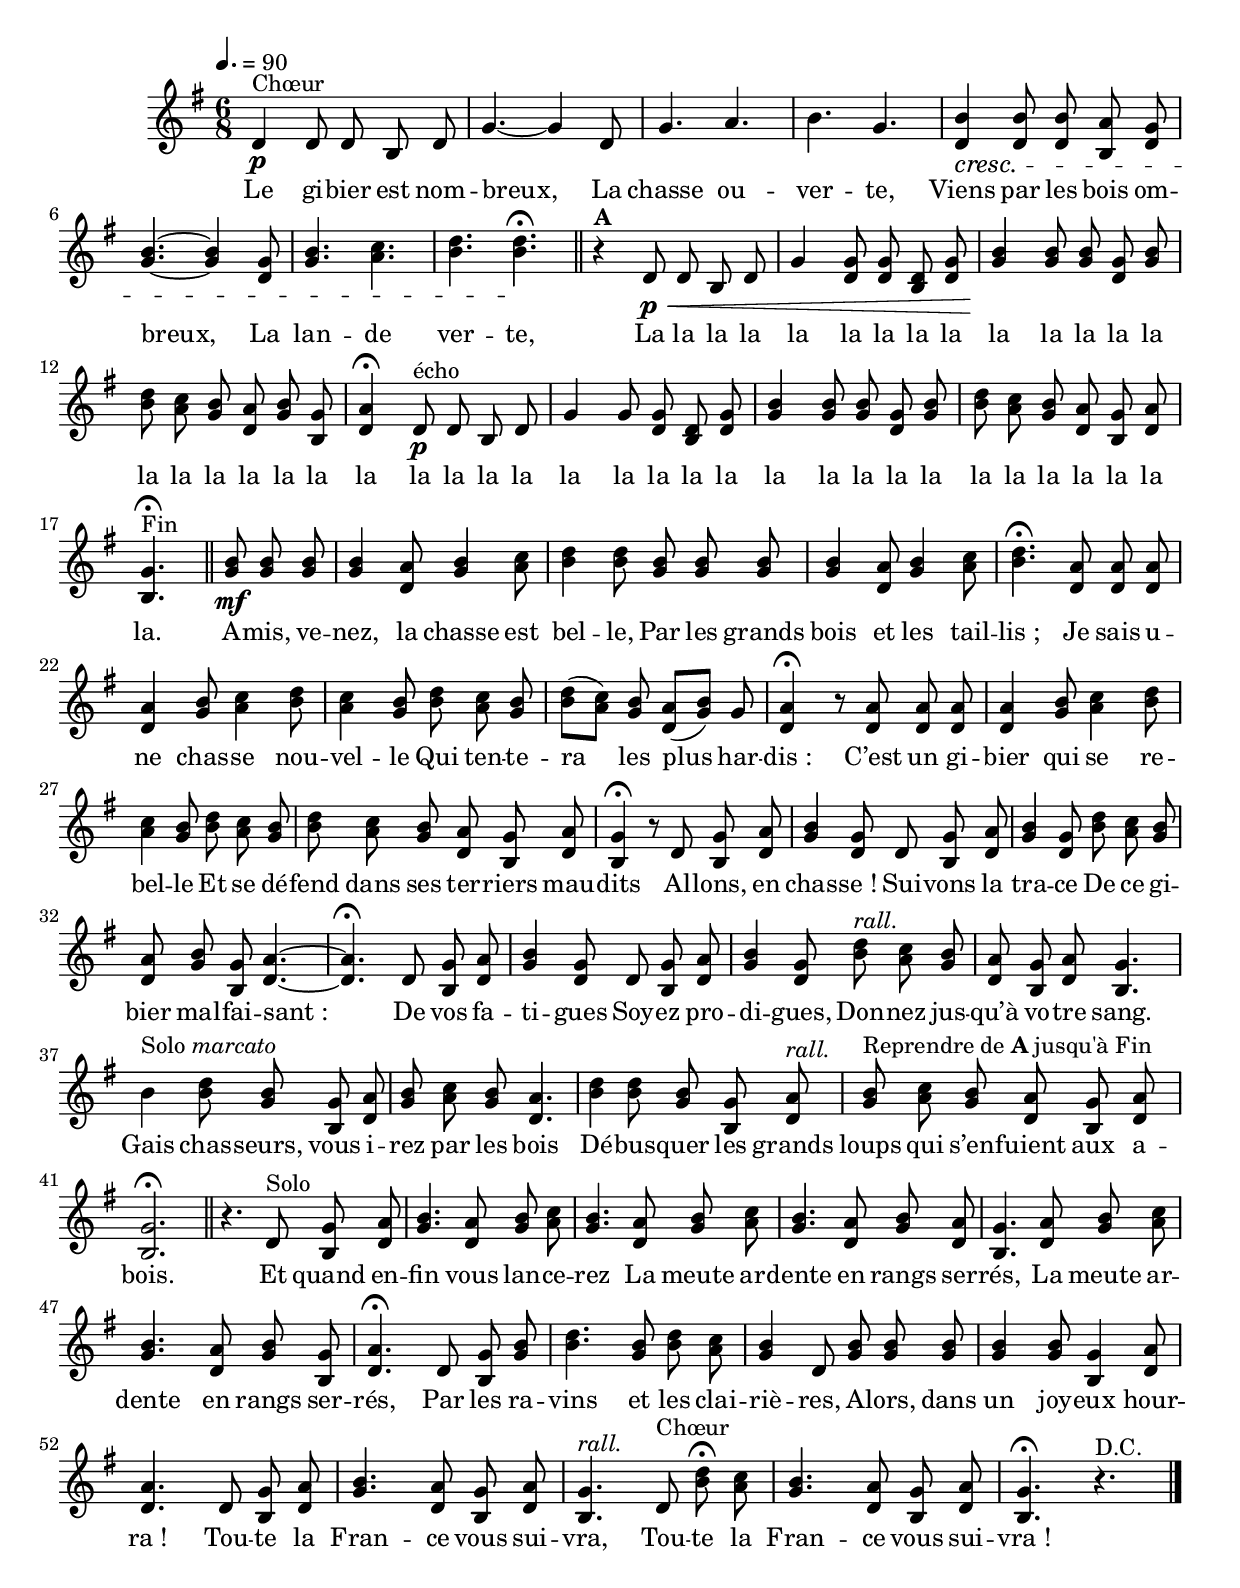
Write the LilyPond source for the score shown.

%Compilation:lilypond .ly
%Apercu:evince .pdf
%Esclaves:timidity -ia .midi
\version "2.12.1"
\include "italiano.ly"

\header {
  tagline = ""
  composer = ""
}                                        

MetriqueArmure = {
  \tempo 4.=90
  \time 6/8
  \key sol \major
}

italique = { \override Score . LyricText #'font-shape = #'italic }

roman = { \override Score . LyricText #'font-shape = #'roman }

MusiqueTheme = \relative do' {
	re4\p^Chœur re8 re si re
	sol4.~ sol4 re8
	sol4. la
	si4. sol
	<< {
		si4\cresc si8 si la sol
		si4.~ si4 sol8
		si4. do
		re4. re\fermata\!
	} {
		re,4 re8 re si re
		sol4.~ sol4 re8
		sol4. la
		si4. si
	} >>
	\bar "||"
	r4^\markup{\bold A} re,8\p\< re si re
	sol4 << {
		sol8 sol re sol
		si4\! si8 si sol si
		re8 do si la si sol
		la4\fermata
	} {
		re,8 re si re
		sol4 sol8 sol re sol
		si8 la sol re sol si,
		re4
	} >>
	re8\p^écho re si re
	sol4 sol8 << {
		sol8 re sol
		si4 si8 si sol si
		re8 do si la sol la
		sol4.\fermata^Fin
	} {
		re8 si re
		sol4 sol8 sol re sol
		si8 la sol re si re
		si4.
	} >>
	\bar "||"
	
	<< {
		si'8\mf si si
		si4 la8 si4 do8
		re4 re8 si si si
		si4 la8 si4 do8
		re4.\fermata la8 la la
		la4 si8 do4 re8
		do4 si8 re do si
		re8[( do]) si
		la8[( si]) sol
		la4\fermata r8 la8 la la
		la4 si8 do4 re8
		do4 si8 re do si
		re8 do si la sol la
		sol4\fermata r8 re sol la
		si4 sol8 re sol la
		si4 sol8 re' do si
		la8 si sol la4.~
		la4.\fermata re,8 sol la
		si4 sol8 re sol la
		si4 sol8 re'^\markup{\italic rall.} do si
		la8 sol la sol4.
	} {
		sol8 sol sol
		sol4 re8 sol4 la8
		si4 si8 sol sol sol
		sol4 re8 sol4 la8
		si4. re,8 re re
		re4 sol8 la4 si8
		la4 sol8 si la sol
		si8[( la]) sol re[( sol]) s
		re4 r8 re re re
		re4 sol8 la4 si8
		la4 sol8 si la sol
		si8 la sol re si re
		si4 r8 s si re
		sol4 re8 s si re
		sol4 re8 si' la sol
		re8 sol si, re4.~
		re4. s8 si re
		sol4 re8 s si re
		sol4 re8 si' la sol
		re8 si re si4.
	} >>
	<< {
		si'4^\markup{Solo \italic marcato} re8 si sol la
		si8 do si la4.
		re4 re8 si sol la^\markup{\italic rall.}
		si8^\markup{Reprendre de \bold A jusqu'à Fin} do si la sol la
		sol2.\fermata
	} {
		s4 si8 sol si, re
		sol8 la sol re4.
		si'4 si8 sol si, re
		sol8 la sol re si re
		si2.
	} >>
	\bar "||"
	
	r4. re8^Solo << {
		sol8 la
		si4. la8 si do
		si4. la8 si do
		si4. la8 si la
		sol4. la8 si do
		si4. la8 si sol
		la4.\fermata re,8 sol si
		re4. si8 re do
		si4 re,8 si' si si
		si4 si8 sol4 la8
		la4. re,8 sol la
		si4. la8 sol la
		sol4.^\markup{\italic rall.} re8^Chœur re'\fermata do
		si4. la8 sol la
		sol4.\fermata
	} {
		si,8 re
		sol4. re8 sol la
		sol4. re8 sol la
		sol4. re8 sol re
		si4. re8 sol la
		sol4. re8 sol si,
		re4. s8 si sol'
		si4. sol8 si la
		sol4 s8 sol sol sol
		sol4 sol8 si,4 re8
		re4. s8 si re
		sol4. re8 si re
		si4. s8 si' la
		sol4. re8 si re
		si4.
	} >>
	r4.^\markup{D.C.} \bar "|."
}

Paroles = \lyricmode {
	Le gi -- bier est nom -- breux,
	La chasse ou -- ver -- te,
	Viens par les bois om -- breux,
	La lan -- de ver -- te,
	La la la la la
	la la la la la
	la la la la la
	la la la la la la
	la la la la la
	la la la la la
	la la la la la
	la la la la la la.
	
	A -- mis, ve -- nez, la chasse est bel -- le,
	Par les grands bois et les tail -- lis_;
	Je sais u -- ne chas -- se nou -- vel -- le
	Qui ten -- te -- ra les plus har -- dis_:
	C’est un gi -- bier qui se re -- bel -- le
	Et se dé -- fend dans ses ter -- riers mau -- dits
	Al -- lons, en chas -- se_!
	Sui -- vons la tra -- ce
	De ce gi -- bier mal -- fai -- sant_: 
	De vos fa -- ti -- gues
	Soy -- ez pro -- di -- gues, 
	Don -- nez jus -- qu’à vo -- tre sang.
	Gais chas -- seurs, vous i -- rez par les bois
	Dé -- bus -- quer les grands loups qui s’en -- fuient aux a -- bois.
	
	Et quand en -- fin vous lan -- ce -- rez
	La meute ar -- dente en rangs ser -- rés,
	La meute ar -- dente en rangs ser -- rés,
	Par les ra -- vins et les clai -- riè -- res,
	A -- lors, dans un joy -- eux hour -- ra_!
	Tou -- te la Fran -- ce vous sui -- vra,
	Tou -- te la Fran -- ce vous sui -- vra_!
}

\score{
    \new Staff <<
      \set Staff.midiInstrument = "french horn"
      \new Voice = "theme" {
	\override Score.PaperColumn #'keep-inside-line = ##t
	\autoBeamOff
	\MetriqueArmure
	\MusiqueTheme
      }
      \new Lyrics \lyricsto theme {
	\Paroles
      }                       
    >>
\layout{}
\midi{}
}
